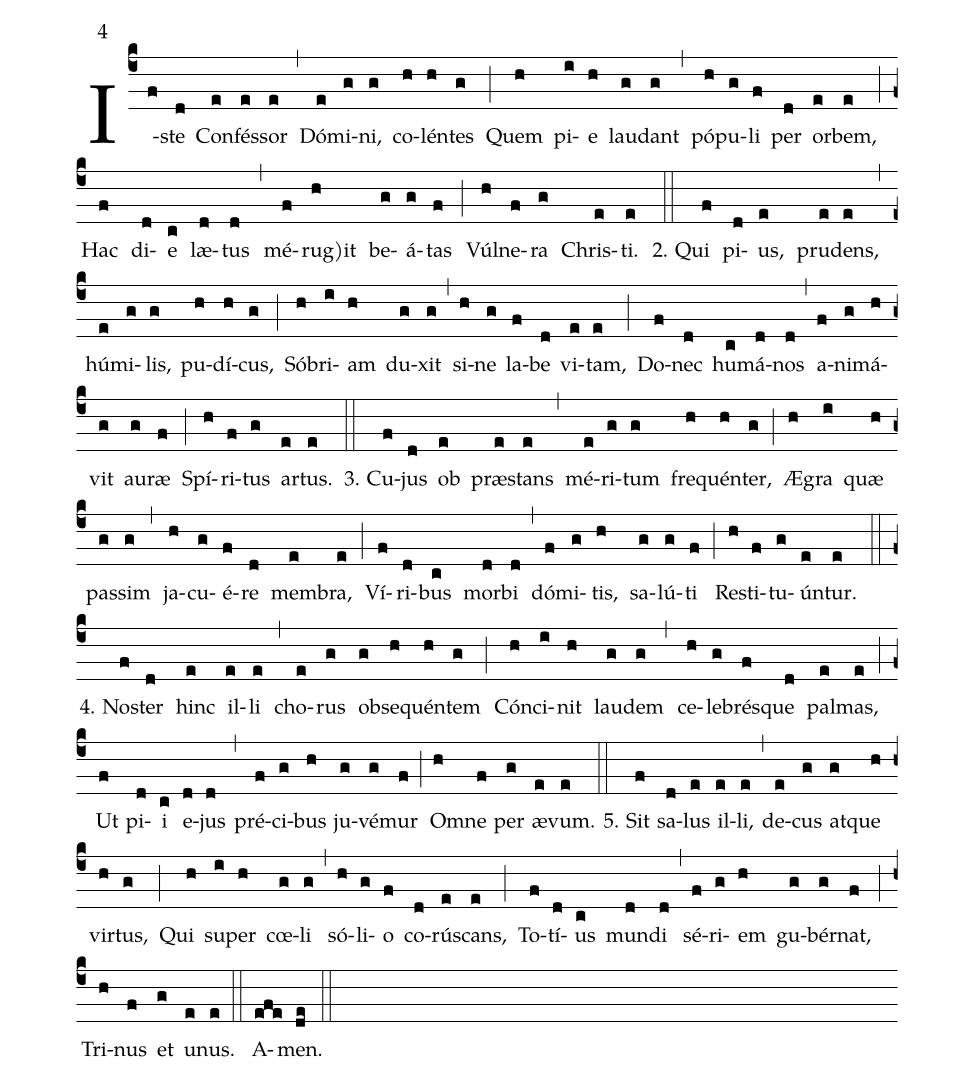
mode:4;
%%
(c4) I(f)ste(d) Con(e)fés(e)sor(e) (,)
Dó(e)mi(g)ni,(g) co(h)lén(h)tes(g) (;)
Quem(h) pi(i)e(h) lau(g)dant(g) (,)
pó(h)pu(g)li(f) per(d) or(e)bem,(e) (;)
Hac(f) di(d)e(c) læ(d)tus(d) (,)
mé(f)rug)it(h) be(g)á(g)tas(f) (;)
Vúl(h)ne(f)ra(g) Chris(e)ti.(e)  (::)
2.  Qui(f) pi(d)us,(e) pru(e)dens,(e) (,)
hú(e)mi(g)lis,(g) pu(h)dí(h)cus,(g)  (;)
Só(h)bri(i)am(h) du(g)xit(g) (,)
si(h)ne(g) la(f)be(d) vi(e)tam,(e) (;)
Do(f)nec(d) hu(c)má(d)nos(d) (,)
a(f)ni(g)má(h)vit(g) au(g)ræ(f) (;)
Spí(h)ri(f)tus(g) ar(e)tus.(e) (::)

3. Cu(f)jus(d) ob(e) præ(e)stans(e) (,)
mé(e)ri(g)tum(g) fre(h)quén(h)ter,(g) (;)
Æ(h)gra(i) quæ(h) pas(g)sim(g) (,)
ja(h)cu(g)é(f)re(d) mem(e)bra,(e) (;)
Ví(f)ri(d)bus(c) mor(d)bi(d) (,)
dó(f)mi(g)tis,(h) sa(g)lú(g)ti(f) (;)
Re(h)sti(f)tu(g)ún(e)tur.(e) (::)

4. No(f)ster(d) hinc(e) il(e)li(e) (,)
cho(e)rus(g) ob(g)se(h)quén(h)tem(g) (;)
Cón(h)ci(i)nit(h) lau(g)dem(g) (,)
ce(h)le(g)bré(f)sque(d) pal(e)mas,(e) (;)
Ut(f) pi(d)i(c) e(d)jus(d) (,)
pré(f)ci(g)bus(h) ju(g)vé(g)mur(f) (;)
O(h)mne(f) per(g) æ(e)vum.(e) (::)

5.  Sit(f) sa(d)lus(e) il(e)li,(e) (,)
de(e)cus(g) at(g)que(h) vir(h)tus,(g) (;)
Qui(h) su(i)per(h) cœ(g)li(g) (,)
só(h)li(g)o(f) co(d)rús(e)cans,(e) (;)
To(f)tí(d)us(c) mun(d)di(d) (,)
sé(f)ri(g)em(h) gu(g)bér(g)nat,(f) (;)
Tri(h)nus(f) et(g) u(e)nus.(e) (::)
A(efe)men.(de) (::)
